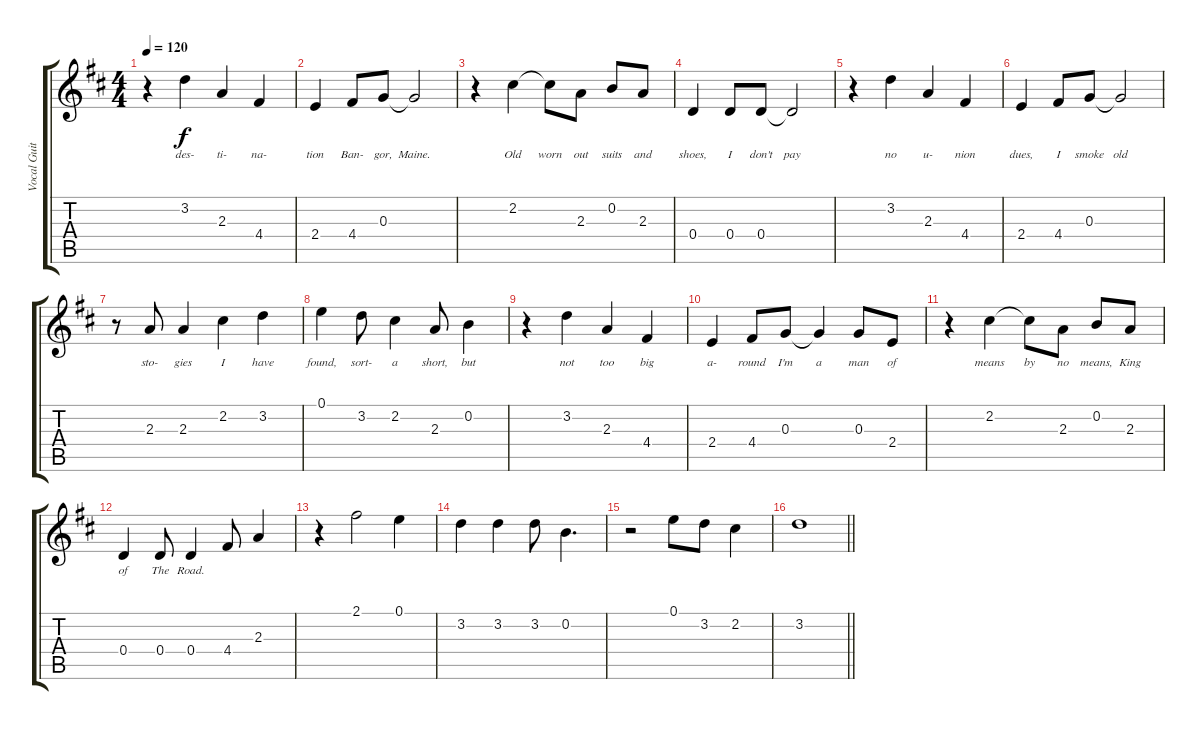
\track ("Vocal Guitar" "Vocal Guit") {instrument acousticguitarnylon}
\staff {score tabs}
\tuning (E4 B3 G3 D3 A2 E2) {hide}
\ts (4 4)
\tempo 120
\clef g2
\ks d
r.4{dy f} 3.2.4{lyrics (0 "des-") lyrics (1 "") lyrics (2 "") lyrics (3 "") lyrics (4 "")} 2.3.4{lyrics (0 "ti-") lyrics (1 "") lyrics (2 "") lyrics (3 "") lyrics (4 "")} 4.4.4{lyrics (0 "na-") lyrics (1 "") lyrics (2 "") lyrics (3 "") lyrics (4 "")} |
2.4.4{lyrics (0 "tion") lyrics (1 "") lyrics (2 "") lyrics (3 "") lyrics (4 "")} 4.4.8{lyrics (0 "Ban-") lyrics (1 "") lyrics (2 "") lyrics (3 "") lyrics (4 "")} 0.3.8{lyrics (0 "gor,") lyrics (1 "") lyrics (2 "") lyrics (3 "") lyrics (4 "")} 0.3{t}.2{lyrics (0 "Maine.") lyrics (1 "") lyrics (2 "") lyrics (3 "") lyrics (4 "")} |
r.4 2.2.4{lyrics (0 "Old") lyrics (1 "") lyrics (2 "") lyrics (3 "") lyrics (4 "")} 2.2{t}.8{lyrics (0 "worn") lyrics (1 "") lyrics (2 "") lyrics (3 "") lyrics (4 "")} 2.3.8{lyrics (0 "out") lyrics (1 "") lyrics (2 "") lyrics (3 "") lyrics (4 "")} 0.2.8{lyrics (0 "suits") lyrics (1 "") lyrics (2 "") lyrics (3 "") lyrics (4 "")} 2.3.8{lyrics (0 "and") lyrics (1 "") lyrics (2 "") lyrics (3 "") lyrics (4 "")} |
0.4.4{lyrics (0 "shoes,") lyrics (1 "") lyrics (2 "") lyrics (3 "") lyrics (4 "")} 0.4.8{lyrics (0 "I") lyrics (1 "") lyrics (2 "") lyrics (3 "") lyrics (4 "")} 0.4.8{lyrics (0 "don't") lyrics (1 "") lyrics (2 "") lyrics (3 "") lyrics (4 "")} 0.4{t}.2{lyrics (0 "pay") lyrics (1 "") lyrics (2 "") lyrics (3 "") lyrics (4 "")} |
r.4 3.2.4{lyrics (0 "no") lyrics (1 "") lyrics (2 "") lyrics (3 "") lyrics (4 "")} 2.3.4{lyrics (0 "u-") lyrics (1 "") lyrics (2 "") lyrics (3 "") lyrics (4 "")} 4.4.4{lyrics (0 "nion") lyrics (1 "") lyrics (2 "") lyrics (3 "") lyrics (4 "")} |
2.4.4{lyrics (0 "dues,") lyrics (1 "") lyrics (2 "") lyrics (3 "") lyrics (4 "")} 4.4.8{lyrics (0 "I") lyrics (1 "") lyrics (2 "") lyrics (3 "") lyrics (4 "")} 0.3.8{lyrics (0 "smoke") lyrics (1 "") lyrics (2 "") lyrics (3 "") lyrics (4 "")} 0.3{t}.2{lyrics (0 "old") lyrics (1 "") lyrics (2 "") lyrics (3 "") lyrics (4 "")} |
r.8 2.3.8{lyrics (0 "sto-") lyrics (1 "") lyrics (2 "") lyrics (3 "") lyrics (4 "")} 2.3.4{lyrics (0 "gies") lyrics (1 "") lyrics (2 "") lyrics (3 "") lyrics (4 "")} 2.2.4{lyrics (0 "I") lyrics (1 "") lyrics (2 "") lyrics (3 "") lyrics (4 "")} 3.2.4{lyrics (0 "have") lyrics (1 "") lyrics (2 "") lyrics (3 "") lyrics (4 "")} |
0.1.4{lyrics (0 "found,") lyrics (1 "") lyrics (2 "") lyrics (3 "") lyrics (4 "")} 3.2.8{lyrics (0 "sort-") lyrics (1 "") lyrics (2 "") lyrics (3 "") lyrics (4 "")} 2.2.4{lyrics (0 "a") lyrics (1 "") lyrics (2 "") lyrics (3 "") lyrics (4 "")} 2.3.8{lyrics (0 "short,") lyrics (1 "") lyrics (2 "") lyrics (3 "") lyrics (4 "")} 0.2.4{lyrics (0 "but") lyrics (1 "") lyrics (2 "") lyrics (3 "") lyrics (4 "")} |
r.4 3.2.4{lyrics (0 "not") lyrics (1 "") lyrics (2 "") lyrics (3 "") lyrics (4 "")} 2.3.4{lyrics (0 "too") lyrics (1 "") lyrics (2 "") lyrics (3 "") lyrics (4 "")} 4.4.4{lyrics (0 "big") lyrics (1 "") lyrics (2 "") lyrics (3 "") lyrics (4 "")} |
2.4.4{lyrics (0 "a-") lyrics (1 "") lyrics (2 "") lyrics (3 "") lyrics (4 "")} 4.4.8{lyrics (0 "round") lyrics (1 "") lyrics (2 "") lyrics (3 "") lyrics (4 "")} 0.3.8{lyrics (0 "I'm") lyrics (1 "") lyrics (2 "") lyrics (3 "") lyrics (4 "")} 0.3{t}.4{lyrics (0 "a") lyrics (1 "") lyrics (2 "") lyrics (3 "") lyrics (4 "")} 0.3.8{lyrics (0 "man") lyrics (1 "") lyrics (2 "") lyrics (3 "") lyrics (4 "")} 2.4.8{lyrics (0 "of") lyrics (1 "") lyrics (2 "") lyrics (3 "") lyrics (4 "")} |
r.4 2.2.4{lyrics (0 "means") lyrics (1 "") lyrics (2 "") lyrics (3 "") lyrics (4 "")} 2.2{t}.8{lyrics (0 "by") lyrics (1 "") lyrics (2 "") lyrics (3 "") lyrics (4 "")} 2.3.8{lyrics (0 "no") lyrics (1 "") lyrics (2 "") lyrics (3 "") lyrics (4 "")} 0.2.8{lyrics (0 "means,") lyrics (1 "") lyrics (2 "") lyrics (3 "") lyrics (4 "")} 2.3.8{lyrics (0 "King") lyrics (1 "") lyrics (2 "") lyrics (3 "") lyrics (4 "")} |
0.4.4{lyrics (0 "of") lyrics (1 "") lyrics (2 "") lyrics (3 "") lyrics (4 "")} 0.4.8{lyrics (0 "The") lyrics (1 "") lyrics (2 "") lyrics (3 "") lyrics (4 "")} 0.4.4{lyrics (0 "Road.") lyrics (1 "") lyrics (2 "") lyrics (3 "") lyrics (4 "")} 4.4.8 2.3.4 |
r.4 2.1.2 0.1.4 |
3.2.4 3.2.4 3.2.8 0.2.4{d} |
r.2 0.1.8 3.2.8 2.2.4 |
\barLineRight lightlight
3.2.1
